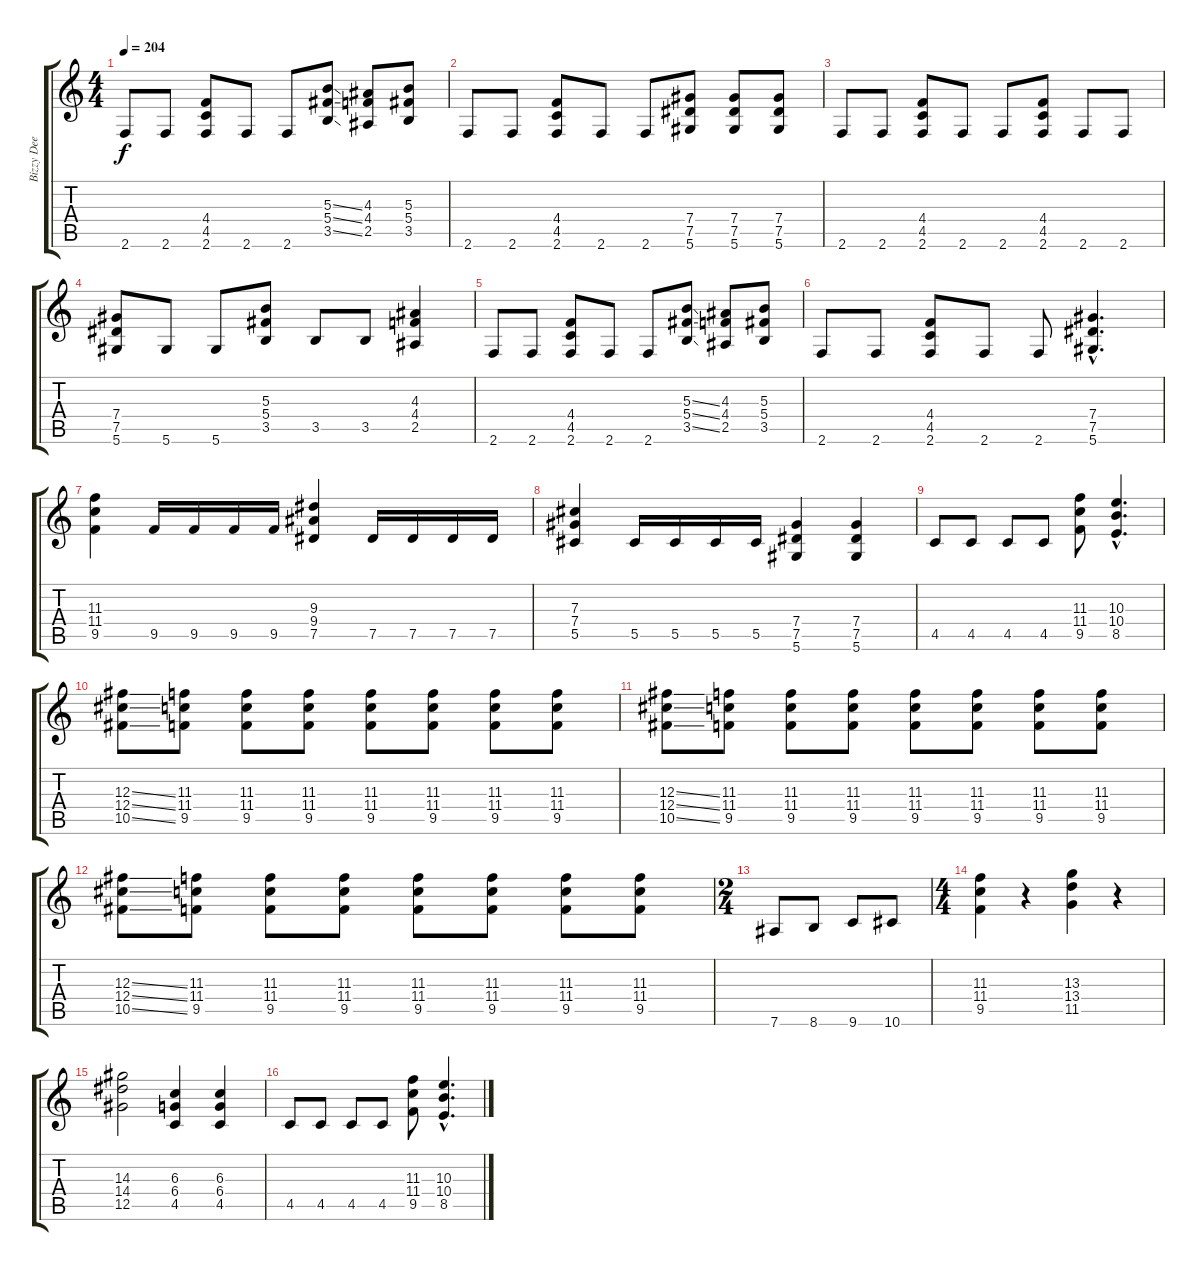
\track ("Bizzy Dee" "Bizzy Dee") {instrument distortionguitar}
\staff {score tabs}
\tuning (Eb4 Bb3 Gb3 Db3 Ab2 Eb2) {hide}
\ts (4 4)
\tempo 204
\clef g2
\ks c
2.6.8{dy f} 2.6.8 (4.4 4.5 2.6).8 2.6.8 2.6.8 (5.3{ss} 5.4{ss} 3.5{ss}).8 (4.3 4.4 2.5).8 (5.3 5.4 3.5).8 |
2.6.8 2.6.8 (4.4 4.5 2.6).8 2.6.8 2.6.8 (7.4 7.5 5.6).8 (7.4 7.5 5.6).8 (7.4 7.5 5.6).8 |
2.6.8 2.6.8 (4.4 4.5 2.6).8 2.6.8 2.6.8 (4.4 4.5 2.6).8 2.6.8 2.6.8 |
(7.4 7.5 5.6).8 5.6.8 5.6.8 (5.3 5.4 3.5).8 3.5.8 3.5.8 (4.3 4.4 2.5).4 |
2.6.8 2.6.8 (4.4 4.5 2.6).8 2.6.8 2.6.8 (5.3{ss} 5.4{ss} 3.5{ss}).8 (4.3 4.4 2.5).8 (5.3 5.4 3.5).8 |
2.6.8 2.6.8 (4.4 4.5 2.6).8 2.6.8 2.6.8 (7.4{hac} 7.5{hac} 5.6{hac}).4{d} |
(11.3 11.4 9.5).4 9.5.16 9.5.16 9.5.16 9.5.16 (9.3 9.4 7.5).4 7.5.16 7.5.16 7.5.16 7.5.16 |
(7.3 7.4 5.5).4 5.5.16 5.5.16 5.5.16 5.5.16 (7.4 7.5 5.6).4 (7.4 7.5 5.6).4 |
4.5.8 4.5.8 4.5.8 4.5.8 (11.3 11.4 9.5).8 (10.3{hac} 10.4{hac} 8.5{hac}).4{d} |
(12.3{ss} 12.4{ss} 10.5{ss}).8 (11.3 11.4 9.5).8 (11.3 11.4 9.5).8 (11.3 11.4 9.5).8 (11.3 11.4 9.5).8 (11.3 11.4 9.5).8 (11.3 11.4 9.5).8 (11.3 11.4 9.5).8 |
(12.3{ss} 12.4{ss} 10.5{ss}).8 (11.3 11.4 9.5).8 (11.3 11.4 9.5).8 (11.3 11.4 9.5).8 (11.3 11.4 9.5).8 (11.3 11.4 9.5).8 (11.3 11.4 9.5).8 (11.3 11.4 9.5).8 |
(12.3{ss} 12.4{ss} 10.5{ss}).8 (11.3 11.4 9.5).8 (11.3 11.4 9.5).8 (11.3 11.4 9.5).8 (11.3 11.4 9.5).8 (11.3 11.4 9.5).8 (11.3 11.4 9.5).8 (11.3 11.4 9.5).8 |
\ts (2 4)
7.6.8 8.6.8 9.6.8 10.6.8 |
\ts (4 4)
(11.3 11.4 9.5).4 r.4 (13.3 13.4 11.5).4 r.4 |
(14.3 14.4 12.5).2 (6.3 6.4 4.5).4 (6.3 6.4 4.5).4 |
4.5.8 4.5.8 4.5.8 4.5.8 (11.3 11.4 9.5).8 (10.3{hac} 10.4{hac} 8.5{hac}).4{d}
